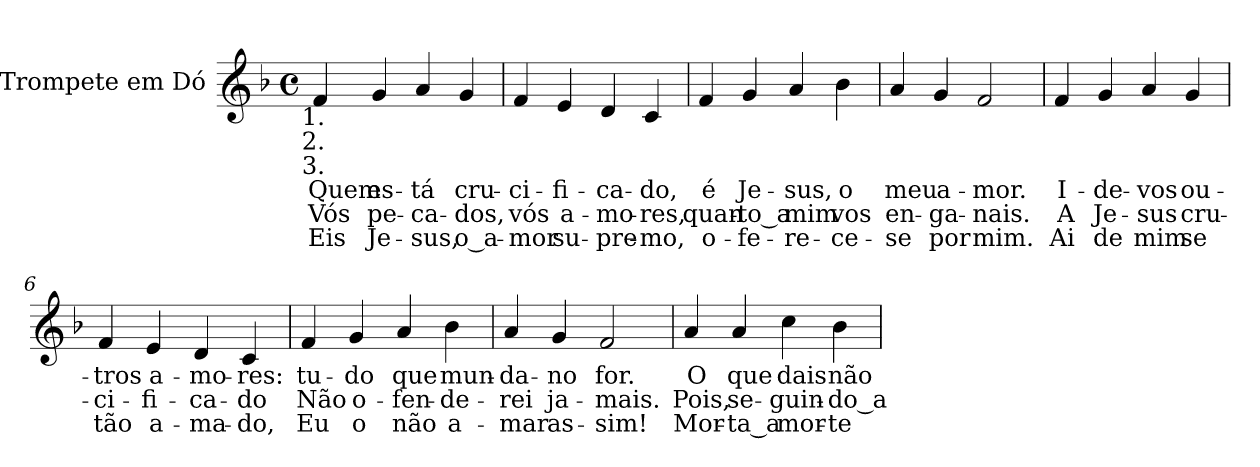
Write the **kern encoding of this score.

**kern	**text	**text	**text
*part1	*part1	*part1	*part1
*staff1	*staff1	*staff1	*staff1
*I"Trompete em Dó	*	*	*
!!LO:PB:g=z
*clefG2	*	*	*
*k[b-]	*	*	*
*F:	*	*	*
*M4/4	*	*	*
*met(c)	*	*	*
*MM80	*	*	*
=1	=1	=1	=1
!LO:TX:b:cj:t=1.	!	!	!
!LO:TX:b:cj:t=2.	!	!	!
!LO:TX:b:cj:t=3.	!	!	!
!	!LO:LY:b:color=#000000	!LO:LY:b:color=#000000	!LO:LY:b:color=#000000
4fi/	Quem	Vós	Eis
!	!LO:LY:b:color=#000000	!LO:LY:b:color=#000000	!LO:LY:b:color=#000000
4gi/	es-	pe-	Je-
!	!LO:LY:b:color=#000000	!LO:LY:b:color=#000000	!LO:LY:b:color=#000000
4ai/	-tá	-ca-	-sus,
!	!LO:LY:b:color=#000000	!LO:LY:b:color=#000000	!LO:LY:b:color=#000000
4gi/	cru-	-dos,	o_a-
=2	=2	=2	=2
!	!LO:LY:b:color=#000000	!LO:LY:b:color=#000000	!LO:LY:b:color=#000000
4fi/	-ci-	vós	-mor
!	!LO:LY:b:color=#000000	!LO:LY:b:color=#000000	!LO:LY:b:color=#000000
4ei/	-fi-	a-	su-
!	!LO:LY:b:color=#000000	!LO:LY:b:color=#000000	!LO:LY:b:color=#000000
4di/	-ca-	-mo-	-pre-
!	!LO:LY:b:color=#000000	!LO:LY:b:color=#000000	!LO:LY:b:color=#000000
4ci/	-do,	-res,	-mo,
=3	=3	=3	=3
!	!LO:LY:b:color=#000000	!LO:LY:b:color=#000000	!LO:LY:b:color=#000000
4fi/	é	quan-	o-
!	!LO:LY:b:color=#000000	!LO:LY:b:color=#000000	!LO:LY:b:color=#000000
4gi/	Je-	-to_a	-fe-
!	!LO:LY:b:color=#000000	!LO:LY:b:color=#000000	!LO:LY:b:color=#000000
4ai/	-sus,	mim	-re-
!	!LO:LY:b:color=#000000	!LO:LY:b:color=#000000	!LO:LY:b:color=#000000
4b-i\	o	vos	-ce-
=4	=4	=4	=4
!	!LO:LY:b:color=#000000	!LO:LY:b:color=#000000	!LO:LY:b:color=#000000
4ai/	meu	en-	-se
!	!LO:LY:b:color=#000000	!LO:LY:b:color=#000000	!LO:LY:b:color=#000000
4gi/	a-	-ga-	por
!	!LO:LY:b:color=#000000	!LO:LY:b:color=#000000	!LO:LY:b:color=#000000
2fi/	-mor.	-nais.	mim.
!!LO:LB:g=z
=5	=5	=5	=5
!	!LO:LY:b:color=#000000	!LO:LY:b:color=#000000	!LO:LY:b:color=#000000
4fi/	I-	A	Ai
!	!LO:LY:b:color=#000000	!LO:LY:b:color=#000000	!LO:LY:b:color=#000000
4gi/	-de-	Je-	de
!	!LO:LY:b:color=#000000	!LO:LY:b:color=#000000	!LO:LY:b:color=#000000
4ai/	-vos	-sus	mim
!	!LO:LY:b:color=#000000	!LO:LY:b:color=#000000	!LO:LY:b:color=#000000
4gi/	ou-	cru-	se
=6	=6	=6	=6
!	!LO:LY:b:color=#000000	!LO:LY:b:color=#000000	!LO:LY:b:color=#000000
4fi/	-tros	-ci-	tão
!	!LO:LY:b:color=#000000	!LO:LY:b:color=#000000	!LO:LY:b:color=#000000
4ei/	a-	-fi-	a-
!	!LO:LY:b:color=#000000	!LO:LY:b:color=#000000	!LO:LY:b:color=#000000
4di/	-mo-	-ca-	-ma-
!	!LO:LY:b:color=#000000	!LO:LY:b:color=#000000	!LO:LY:b:color=#000000
4ci/	-res:	-do	-do,
=7	=7	=7	=7
!	!LO:LY:b:color=#000000	!LO:LY:b:color=#000000	!LO:LY:b:color=#000000
4fi/	tu-	Não	Eu
!	!LO:LY:b:color=#000000	!LO:LY:b:color=#000000	!LO:LY:b:color=#000000
4gi/	-do	o-	o
!	!LO:LY:b:color=#000000	!LO:LY:b:color=#000000	!LO:LY:b:color=#000000
4ai/	que	-fen-	não
!	!LO:LY:b:color=#000000	!LO:LY:b:color=#000000	!LO:LY:b:color=#000000
4b-i\	mun-	-de-	a-
=8	=8	=8	=8
!	!LO:LY:b:color=#000000	!LO:LY:b:color=#000000	!LO:LY:b:color=#000000
4ai/	-da-	-rei	-mar
!	!LO:LY:b:color=#000000	!LO:LY:b:color=#000000	!LO:LY:b:color=#000000
4gi/	-no	ja-	as-
!	!LO:LY:b:color=#000000	!LO:LY:b:color=#000000	!LO:LY:b:color=#000000
2fi/	for.	-mais.	-sim!
!!LO:LB:g=z
=9	=9	=9	=9
!	!LO:LY:b:color=#000000	!LO:LY:b:color=#000000	!LO:LY:b:color=#000000
4ai/	O	Pois,	Mor-
!	!LO:LY:b:color=#000000	!LO:LY:b:color=#000000	!LO:LY:b:color=#000000
4ai/	que	se-	-ta_a
!	!LO:LY:b:color=#000000	!LO:LY:b:color=#000000	!LO:LY:b:color=#000000
4cci\	dais	-guin-	mor-
!	!LO:LY:b:color=#000000	!LO:LY:b:color=#000000	!LO:LY:b:color=#000000
4b-i\	não	-do_a	-te
=	=	=	=
*-	*-	*-	*-
